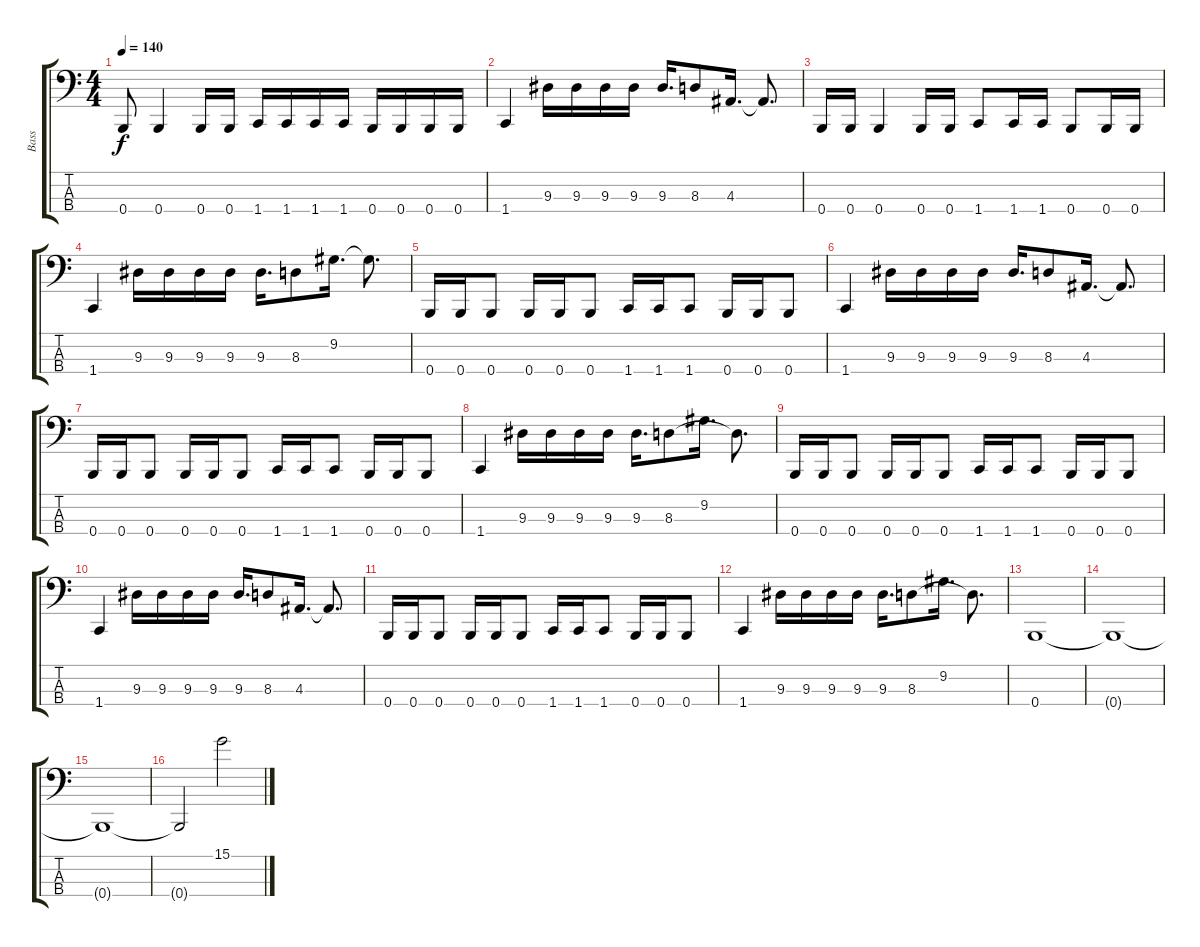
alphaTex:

\track ("Bass" "Bass") {instrument electricbassfinger}
\staff {score tabs}
\tuning (E2 B1 Gb1 B0) {hide}
\ts (4 4)
\tempo 140
\clef f4
\ks c
0.4.8{dy f} 0.4.4 0.4.16 0.4.16 1.4.16 1.4.16 1.4.16 1.4.16 0.4.16 0.4.16 0.4.16 0.4.16 |
1.4.4 9.3.16 9.3.16 9.3.16 9.3.16 9.3.16{d} 8.3.8 4.3.16{d} 4.3{t}.8{d} |
0.4.16 0.4.16 0.4.4 0.4.16 0.4.16 1.4.8 1.4.16 1.4.16 0.4.8 0.4.16 0.4.16 |
1.4.4 9.3.16 9.3.16 9.3.16 9.3.16 9.3.16{d} 8.3.8 9.2.16{d} 9.2{t}.8{d} |
0.4.16 0.4.16 0.4.8 0.4.16 0.4.16 0.4.8 1.4.16 1.4.16 1.4.8 0.4.16 0.4.16 0.4.8 |
1.4.4 9.3.16 9.3.16 9.3.16 9.3.16 9.3.16{d} 8.3.8 4.3.16{d} 4.3{t}.8{d} |
0.4.16 0.4.16 0.4.8 0.4.16 0.4.16 0.4.8 1.4.16 1.4.16 1.4.8 0.4.16 0.4.16 0.4.8 |
1.4.4 9.3.16 9.3.16 9.3.16 9.3.16 9.3.16{d} 8.3.8 9.2.16{d} 8.3{t}.8{d} |
0.4.16 0.4.16 0.4.8 0.4.16 0.4.16 0.4.8 1.4.16 1.4.16 1.4.8 0.4.16 0.4.16 0.4.8 |
1.4.4 9.3.16 9.3.16 9.3.16 9.3.16 9.3.16{d} 8.3.8 4.3.16{d} 4.3{t}.8{d} |
0.4.16 0.4.16 0.4.8 0.4.16 0.4.16 0.4.8 1.4.16 1.4.16 1.4.8 0.4.16 0.4.16 0.4.8 |
1.4.4 9.3.16 9.3.16 9.3.16 9.3.16 9.3.16{d} 8.3.8 9.2.16{d} 8.3{t}.8{d} |
0.4.1 |
0.4{t}.1 |
0.4{t}.1 |
0.4{t}.2 15.1.2
